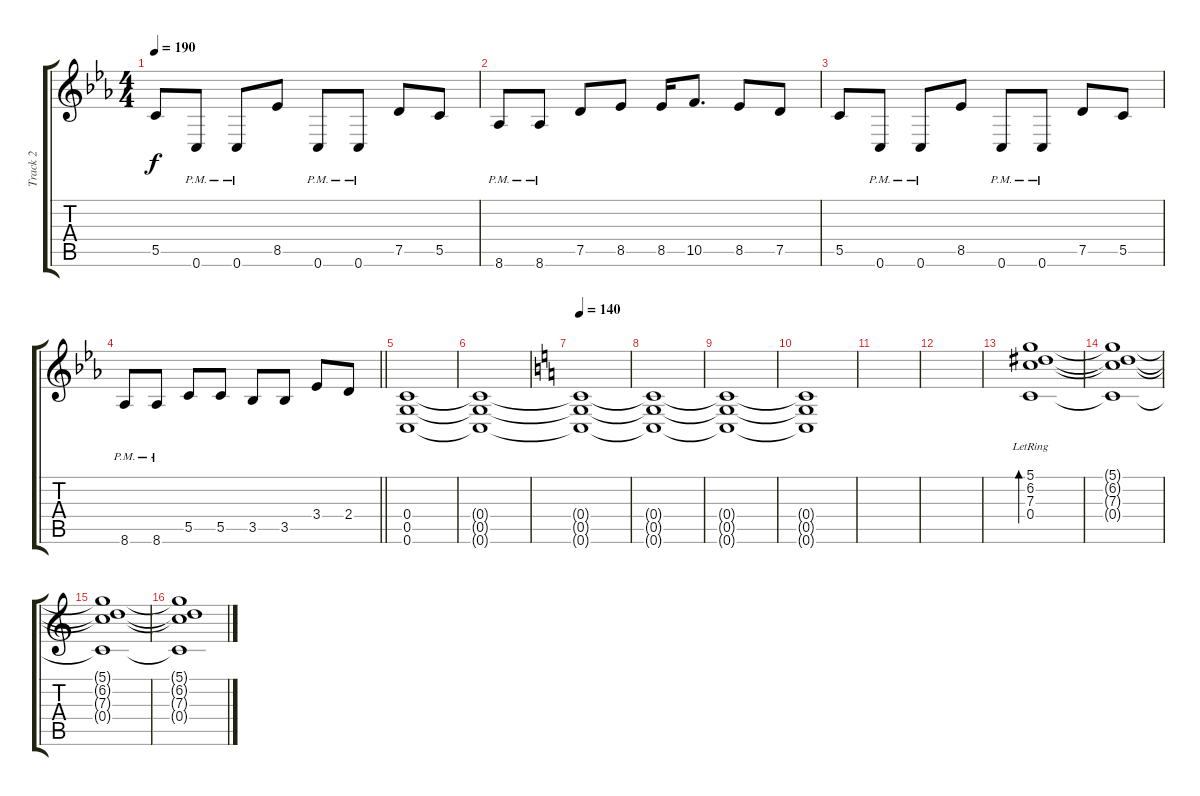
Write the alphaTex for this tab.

\track ("Track 2" "Track 2") {instrument distortionguitar}
\staff {score tabs}
\tuning (D4 A3 F3 C3 G2 C2) {hide}
\ts (4 4)
\tempo 190
\clef g2
\ks cminor
5.5.8{dy f} 0.6{pm}.8 0.6{pm}.8 8.5.8 0.6{pm}.8 0.6{pm}.8 7.5.8 5.5.8 |
8.6{pm}.8 8.6{pm}.8 7.5.8 8.5.8 8.5.16 10.5.8{d} 8.5.8 7.5.8 |
5.5.8 0.6{pm}.8 0.6{pm}.8 8.5.8 0.6{pm}.8 0.6{pm}.8 7.5.8 5.5.8 |
\barLineRight lightlight
8.6{pm}.8 8.6{pm}.8 5.5.8 5.5.8 3.5.8 3.5.8 3.4.8 2.4.8 |
(0.4 0.5 0.6).1 |
(0.4{t} 0.5{t} 0.6{t}).1 |
\tempo 140
\ks c
(0.4{t} 0.5{t} 0.6{t}).1 |
(0.4{t} 0.5{t} 0.6{t}).1 |
(0.4{t} 0.5{t} 0.6{t}).1 |
(0.4{t} 0.5{t} 0.6{t}).1 |
|
|
(5.1 6.2 7.3 0.4{lr}).1{bd 480 instrument acousticguitarsteel} |
(5.1{t} 6.2{t} 7.3{t} 0.4{t}).1 |
(5.1{t} 6.2{t} 7.3{t} 0.4{t}).1 |
(5.1{t} 6.2{t} 7.3{t} 0.4{t}).1
